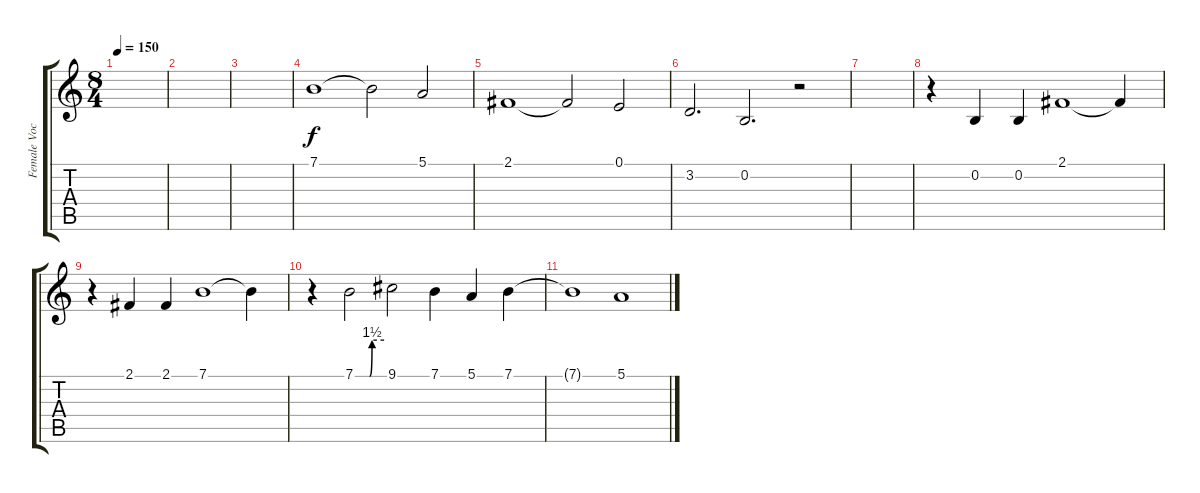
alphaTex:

\track ("Female Vocals" "Female Voc") {instrument choiraahs}
\staff {score tabs}
\tuning (E4 B3 G3 D3 A2 E2) {hide}
\ts (8 4)
\tempo 150
\clef g2
\ks c
|
|
|
7.1.1 7.1{t}.2 5.1.2 |
2.1.1 2.1{t}.2 0.1.2 |
3.2.2{d} 0.2.2{d} r.2 |
|
r.4 0.2.4 0.2.4 2.1.1 2.1{t}.4 |
r.4 2.1.4 2.1.4 7.1.1 7.1{t}.4 |
r.4 7.1{be (custom 0 0 30 0 35 6 60 6)}.2 9.1.2 7.1.4 5.1.4 7.1.4 |
7.1{t}.1 5.1.1
